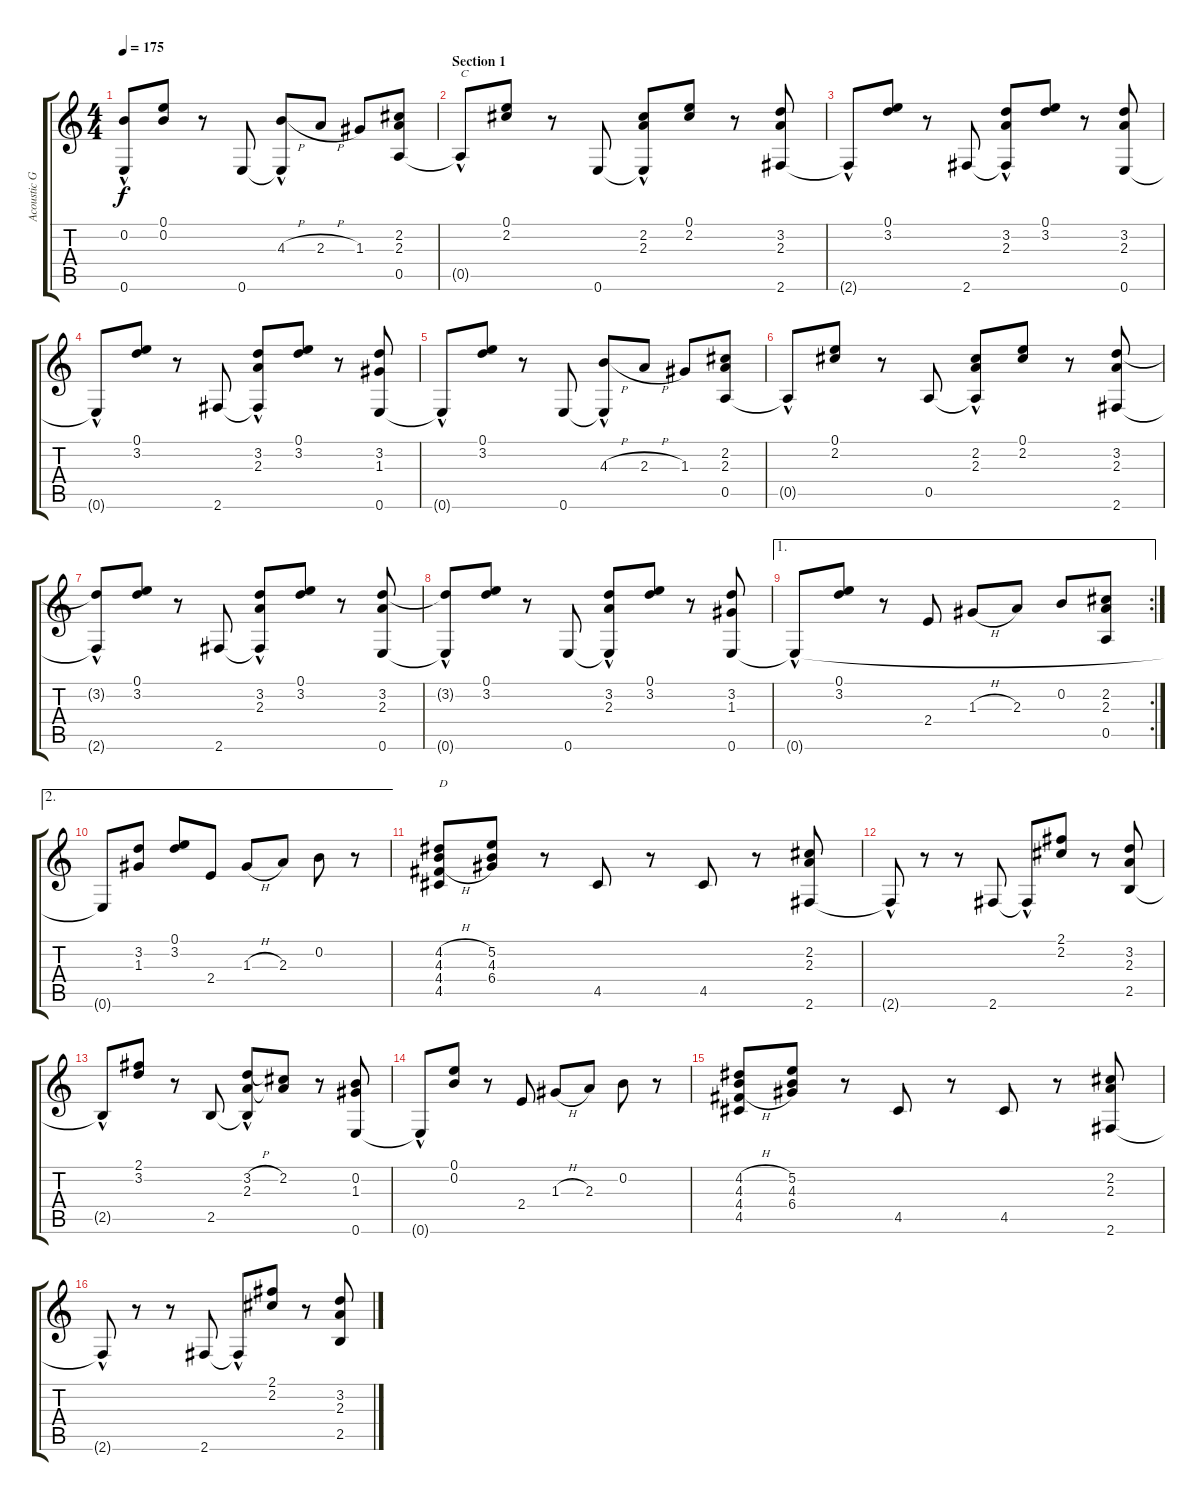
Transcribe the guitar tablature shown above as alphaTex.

\track ("Acoustic Guitar" "Acoustic G") {instrument acousticguitarnylon}
\staff {score tabs}
\tuning (E4 B3 G3 D3 A2 E2) {hide}
\ts (4 4)
\tempo 175
\clef g2
\ks c
(0.2{t} 0.6{hac t}).8{dy f} (0.1 0.2).8 r.8 0.6.8 (4.3{h} 0.6{hac t}).8 2.3{h}.8 1.3.8 (2.2 2.3 0.5).8 |
\section ("" "Section 1")
0.5{hac t}.8{txt "C"} (0.1 2.2).8 r.8 0.6.8 (2.2 2.3 0.6{hac t}).8 (0.1 2.2).8 r.8 (3.2 2.3 2.6).8 |
2.6{hac t}.8 (0.1 3.2).8 r.8 2.6.8 (3.2 2.3 2.6{hac t}).8 (0.1 3.2).8 r.8 (3.2 2.3 0.6).8 |
0.6{hac t}.8 (0.1 3.2).8 r.8 2.6.8 (3.2 2.3 2.6{hac t}).8 (0.1 3.2).8 r.8 (3.2 1.3 0.6).8 |
0.6{hac t}.8 (0.1 3.2).8 r.8 0.6.8 (4.3{h} 0.6{hac t}).8 2.3{h}.8 1.3.8 (2.2 2.3 0.5).8 |
0.5{hac t}.8 (0.1 2.2).8 r.8 0.5.8 (2.2 2.3 0.5{hac t}).8 (0.1 2.2).8 r.8 (3.2 2.3 2.6).8 |
(3.2{t} 2.6{hac t}).8 (0.1 3.2).8 r.8 2.6.8 (3.2 2.3 2.6{hac t}).8 (0.1 3.2).8 r.8 (3.2 2.3 0.6).8 |
(3.2{t} 0.6{hac t}).8 (0.1 3.2).8 r.8 0.6.8 (3.2 2.3 0.6{hac t}).8 (0.1 3.2).8 r.8 (3.2 1.3 0.6).8 |
\ae 1
\rc 2
0.6{hac t}.8 (0.1 3.2).8 r.8 2.4.8 1.3{h}.8 2.3.8 0.2.8 (2.2 2.3 0.5).8 |
\ae 2
0.6{t}.8 (3.2 1.3).8 (0.1 3.2).8 2.4.8 1.3{h}.8 2.3.8 0.2.8 r.8 |
(4.2{h} 4.3{h} 4.4{h} 4.5).8{txt "D"} (5.2 4.3 6.4).8 r.8 4.5.8 r.8 4.5.8 r.8 (2.2 2.3 2.6).8 |
2.6{hac t}.8 r.8 r.8 2.6.8 2.6{hac t}.8 (2.1 2.2).8 r.8 (3.2 2.3 2.5).8 |
2.5{hac t}.8 (2.1 3.2).8 r.8 2.5.8 (3.2{h} 2.3 2.5{hac t}).8 (2.2 2.3{t}).8 r.8 (0.2 1.3 0.6).8 |
0.6{hac t}.8 (0.1 0.2).8 r.8 2.4.8 1.3{h}.8 2.3.8 0.2.8 r.8 |
(4.2{h} 4.3{h} 4.4{h} 4.5).8 (5.2 4.3 6.4).8 r.8 4.5.8 r.8 4.5.8 r.8 (2.2 2.3 2.6).8 |
2.6{hac t}.8 r.8 r.8 2.6.8 2.6{hac t}.8 (2.1 2.2).8 r.8 (3.2 2.3 2.5).8
